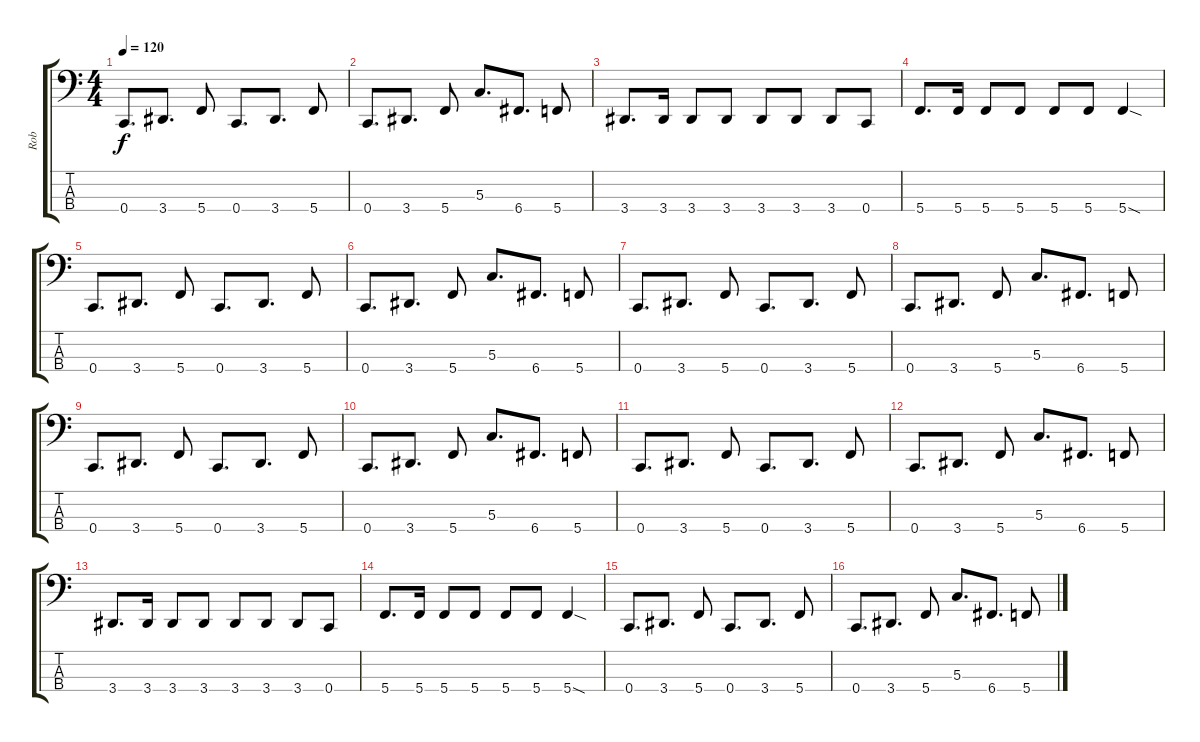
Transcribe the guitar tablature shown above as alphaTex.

\track ("Rob" "Rob") {instrument electricbassfinger}
\staff {score tabs}
\tuning (F2 C2 G1 C1) {hide}
\ts (4 4)
\tempo 120
\clef f4
\ks c
0.4.8{d dy f} 3.4.8{d} 5.4.8 0.4.8{d} 3.4.8{d} 5.4.8 |
0.4.8{d} 3.4.8{d} 5.4.8 5.3.8{d} 6.4.8{d} 5.4.8 |
3.4.8{d} 3.4.16 3.4.8 3.4.8 3.4.8 3.4.8 3.4.8 0.4.8 |
5.4.8{d} 5.4.16 5.4.8 5.4.8 5.4.8 5.4.8 5.4{sod}.4 |
0.4.8{d} 3.4.8{d} 5.4.8 0.4.8{d} 3.4.8{d} 5.4.8 |
0.4.8{d} 3.4.8{d} 5.4.8 5.3.8{d} 6.4.8{d} 5.4.8 |
0.4.8{d} 3.4.8{d} 5.4.8 0.4.8{d} 3.4.8{d} 5.4.8 |
0.4.8{d} 3.4.8{d} 5.4.8 5.3.8{d} 6.4.8{d} 5.4.8 |
0.4.8{d} 3.4.8{d} 5.4.8 0.4.8{d} 3.4.8{d} 5.4.8 |
0.4.8{d} 3.4.8{d} 5.4.8 5.3.8{d} 6.4.8{d} 5.4.8 |
0.4.8{d} 3.4.8{d} 5.4.8 0.4.8{d} 3.4.8{d} 5.4.8 |
0.4.8{d} 3.4.8{d} 5.4.8 5.3.8{d} 6.4.8{d} 5.4.8 |
3.4.8{d} 3.4.16 3.4.8 3.4.8 3.4.8 3.4.8 3.4.8 0.4.8 |
5.4.8{d} 5.4.16 5.4.8 5.4.8 5.4.8 5.4.8 5.4{sod}.4 |
0.4.8{d} 3.4.8{d} 5.4.8 0.4.8{d} 3.4.8{d} 5.4.8 |
0.4.8{d} 3.4.8{d} 5.4.8 5.3.8{d} 6.4.8{d} 5.4.8
